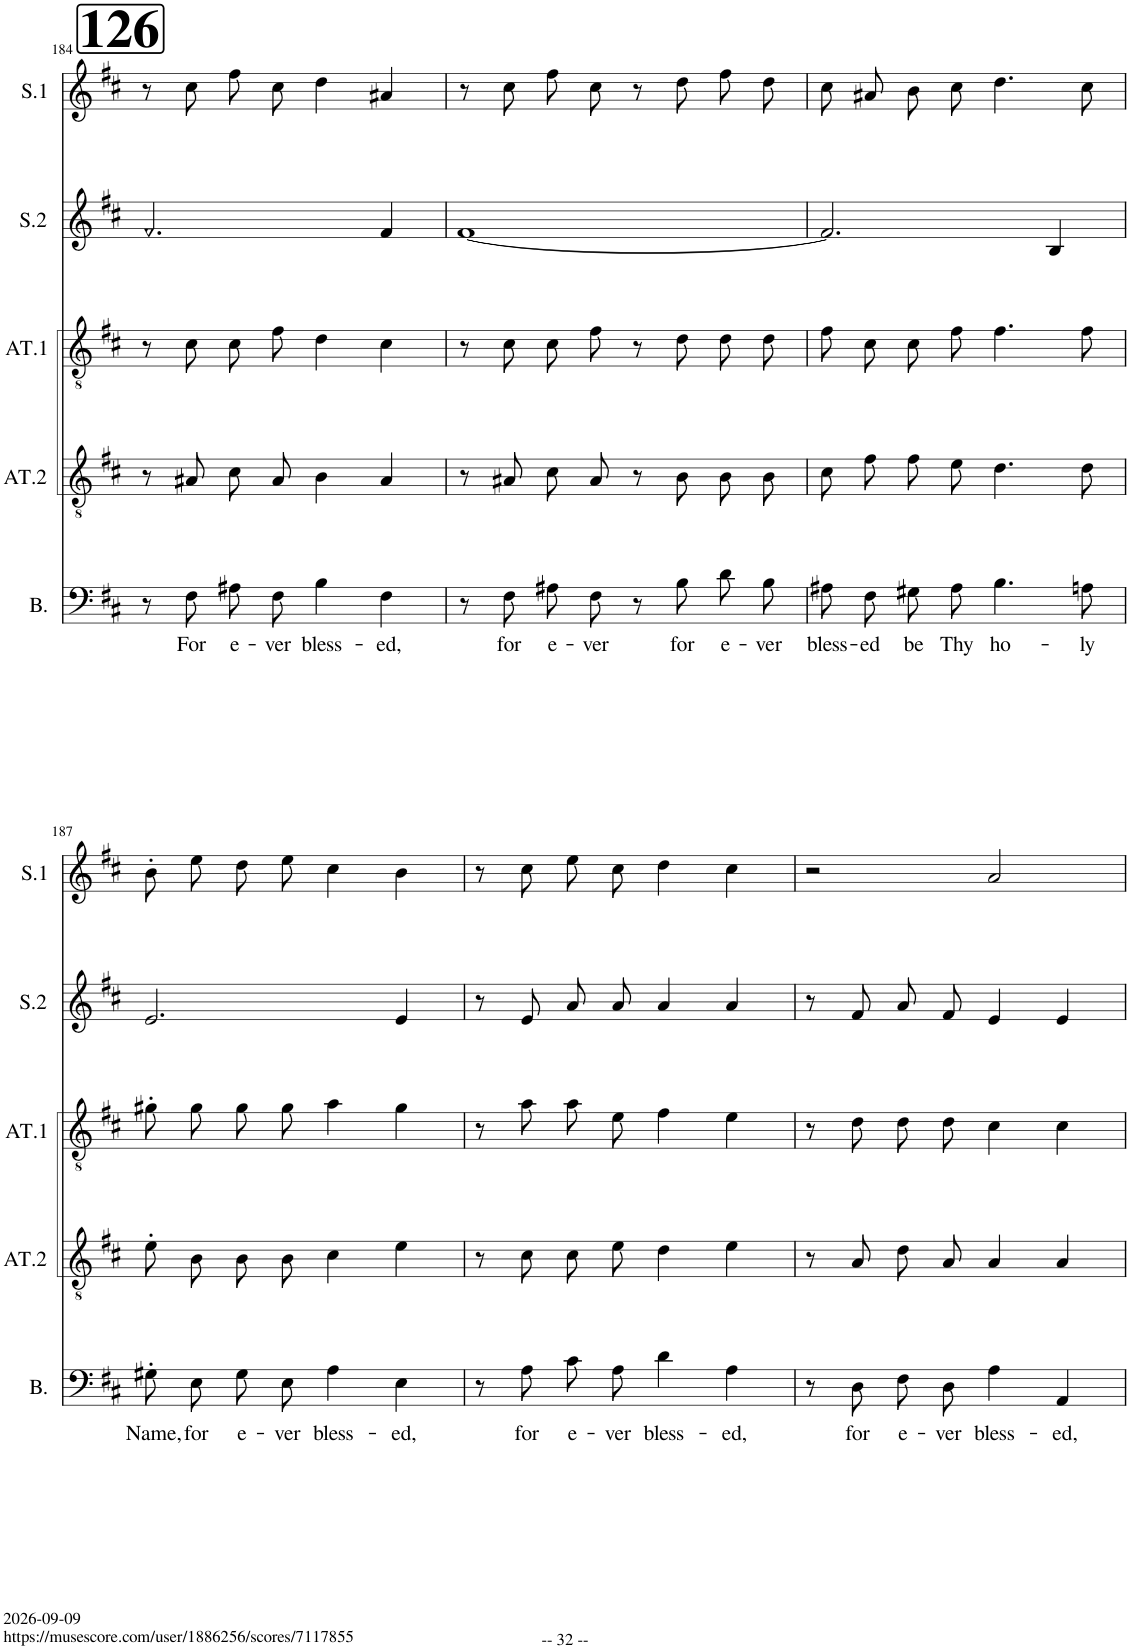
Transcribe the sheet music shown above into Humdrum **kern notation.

**kern	**text	**kern	**kern	**kern	**kern
*part5	*part5	*part4	*part3	*part2	*part1
*staff5	*staff5	*staff4	*staff3	*staff2	*staff1
*I"Bass	*	*I"Alto/Tenore 2	*I"Alto/Tenore 1	*I"Soprano 2	*I"Soprano 1
*I'B.	*	*I'AT.2	*I'AT.1	*I'S.2	*I'S.1
!!LO:PB:g=z
*clefF4	*	*clefGv2	*clefGv2	*clefG2	*clefG2
*	*	*	*Trd1c2	*	*
*k[f#c#]	*	*k[f#c#]	*k[f#c#]	*k[f#c#]	*k[f#c#]
*M4/4	*	*M4/4	*M4/4	*M4/4	*M4/4
*met(c)	*	*met(c)	*met(c)	*met(c)	*met(c)
!!LO:REH:place=s1:a:B:cj:fs=30:t=126
=184	=184	=184	=184	=184	=184
8r	.	8r	8r	2.f#/	8r
!	!LO:LY:b	!	!	!	!
8F#\	For	8A#X/	8c#\	.	8cc#\
!	!LO:LY:b	!	!	!	!
8A#X\L	e-	8c#\L	8c#\L	.	8ff#\L
!	!LO:LY:b	!	!	!	!
8F#\J	-ver	8A#\J	8f#\J	.	8cc#\J
!	!LO:LY:b	!	!	!	!
4B\	bless-	4B\	4d\	.	4dd\
!	!LO:LY:b	!	!	!	!
4F#\	-ed,	4A#/	4c#\	4f#/	4a#X/
=185	=185	=185	=185	=185	=185
8r	.	8r	8r	[1f#	8r
!	!LO:LY:b	!	!	!	!
8F#\	for	8A#X/	8c#\	.	8cc#\
!	!LO:LY:b	!	!	!	!
8A#X\L	e-	8c#\L	8c#\L	.	8ff#\L
!	!LO:LY:b	!	!	!	!
8F#\J	-ver	8A#\J	8f#\J	.	8cc#\J
8r	.	8r	8r	.	8r
!	!LO:LY:b	!	!	!	!
8B\	for	8B\	8d\	.	8dd\
!	!LO:LY:b	!	!	!	!
8d\L	e-	8B\L	8d\L	.	8ff#\L
!	!LO:LY:b	!	!	!	!
8B\J	-ver	8B\J	8d\J	.	8dd\J
=186	=186	=186	=186	=186	=186
!	!LO:LY:b	!	!	!	!
8A#X\L	bless-	8c#\L	8f#\L	2.f#/]	8cc#\L
!	!LO:LY:b	!	!	!	!
8F#\J	-ed	8f#\J	8c#\J	.	8a#X\J
!	!LO:LY:b	!	!	!	!
8G#X\L	be	8f#\L	8c#\L	.	8b\L
!	!LO:LY:b	!	!	!	!
8A#\J	Thy	8e\J	8f#\J	.	8cc#\J
!	!LO:LY:b	!	!	!	!
4.B\	ho-	4.d\	4.f#\	.	4.dd\
.	.	.	.	4B/	.
!	!LO:LY:b	!	!	!	!
8An\	-ly	8d\	8f#\	.	8cc#\
!!LO:LB:g=z
=187	=187	=187	=187	=187	=187
!	!LO:LY:b	!	!	!	!
8G#X'\L	Name,	8e'\L	8g#X'\L	2.e/	8b'\L
!	!LO:LY:b	!	!	!	!
8E\J	for	8B\J	8g#\J	.	8ee\J
!	!LO:LY:b	!	!	!	!
8G#\L	e-	8B\L	8g#\L	.	8dd\L
!	!LO:LY:b	!	!	!	!
8E\J	-ver	8B\J	8g#\J	.	8ee\J
!	!LO:LY:b	!	!	!	!
4A\	bless-	4c#\	4a\	.	4cc#\
!	!LO:LY:b	!	!	!	!
4E\	-ed,	4e\	4g#\	4e/	4b\
=188	=188	=188	=188	=188	=188
8r	.	8r	8r	8r	8r
!	!LO:LY:b	!	!	!	!
8A\	for	8c#\	8a\	8e/	8cc#\
!	!LO:LY:b	!	!	!	!
8c#\L	e-	8c#\L	8a\L	8a/L	8ee\L
!	!LO:LY:b	!	!	!	!
8A\J	-ver	8e\J	8e\J	8a/J	8cc#\J
!	!LO:LY:b	!	!	!	!
4d\	bless-	4d\	4f#\	4a/	4dd\
!	!LO:LY:b	!	!	!	!
4A\	-ed,	4e\	4e\	4a/	4cc#\
=189	=189	=189	=189	=189	=189
8r	.	8r	8r	8r	2r
!	!LO:LY:b	!	!	!	!
8D\	for	8A/	8d\	8f#/	.
!	!LO:LY:b	!	!	!	!
8F#\L	e-	8d\L	8d\L	8a/L	.
!	!LO:LY:b	!	!	!	!
8D\J	-ver	8A\J	8d\J	8f#/J	.
!	!LO:LY:b	!	!	!	!
4A\	bless-	4A/	4c#\	4e/	2a/
!	!LO:LY:b	!	!	!	!
4AA/	-ed,	4A/	4c#\	4e/	.
=	=	=	=	=	=
*-	*-	*-	*-	*-	*-
